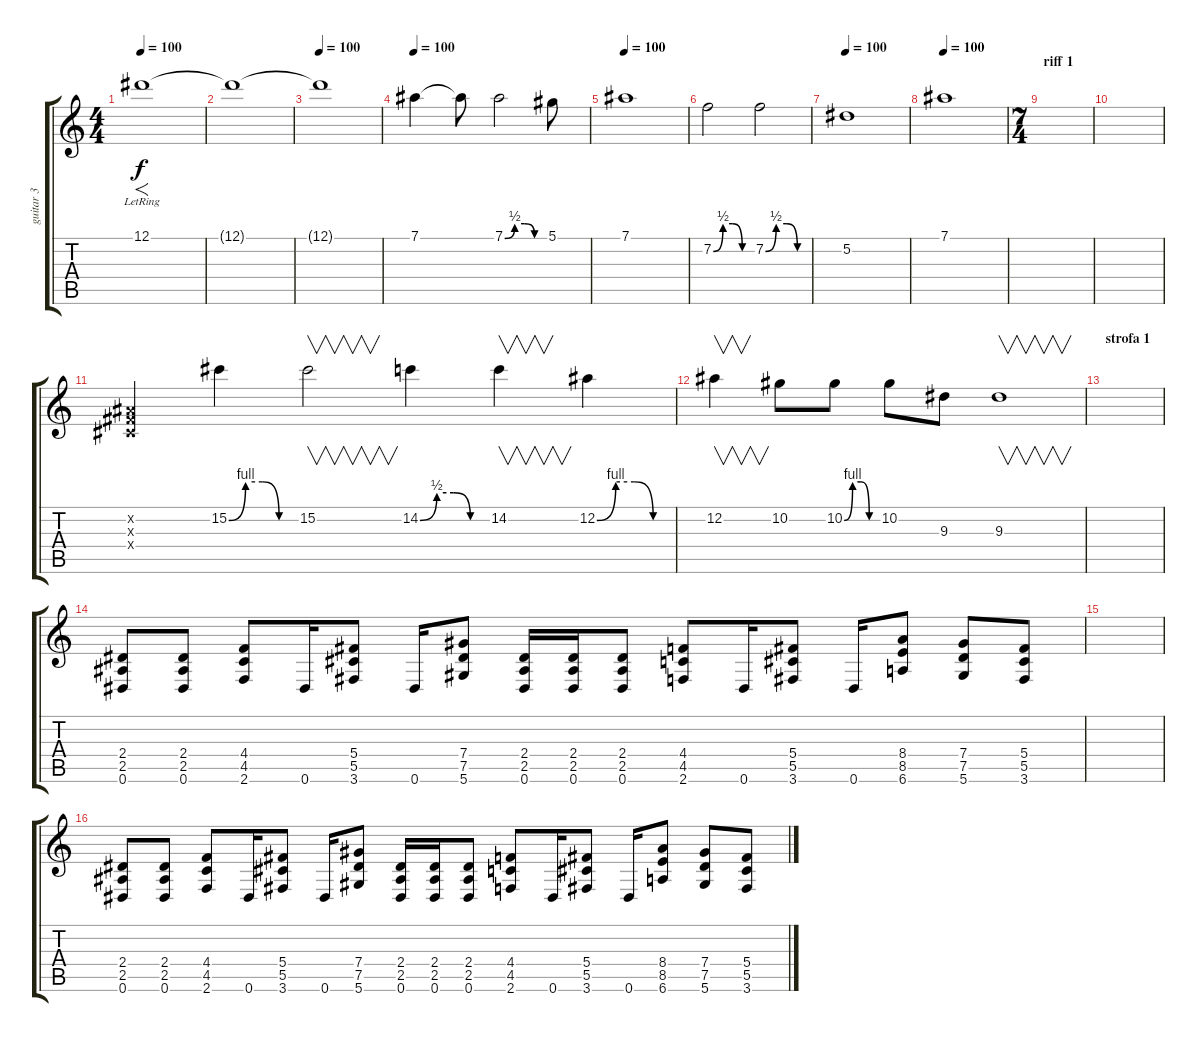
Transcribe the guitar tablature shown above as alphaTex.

\track ("guitar 3" "guitar 3") {instrument distortionguitar}
\staff {score tabs}
\tuning (Eb4 Bb3 Gb3 Db3 Ab2 Eb2) {hide}
\ts (4 4)
\tempo 100
\clef g2
\ks c
12.1{lr}.1{f dy f instrument distortionguitar} |
12.1{t}.1 |
\tempo 100
12.1{t}.1 |
\tempo 100
7.1.4 7.1{t}.8 7.1{be (custom 0 0 15 2 30 2 45 0 60 0)}.2 5.1.8 |
\tempo 100
7.1.1 |
7.2{be (custom 0 0 15 2 30 2 45 0 60 0)}.2 7.2{be (custom 0 0 15 2 30 2 45 0 60 0)}.2 |
\tempo 100
5.2.1 |
\tempo 100
7.1.1 |
\ts (7 4)
\section ("" "riff 1")
|
|
(0.2{x} 0.3{x} 0.4{x}).4 15.2{be (custom 0 0 15 4 30 4 45 0 60 0)}.4 15.2.2{v} 14.2{be (custom 0 0 15 2 30 2 45 0 60 0)}.4 14.2.4{v} 12.2{be (custom 0 0 15 4 30 4 45 0 60 0)}.4 |
12.2.4{v} 10.2.8 10.2{be (custom 0 0 15 4 30 4 45 0 60 0)}.8 10.2.8 9.3.8 9.3.1{v} |
\section ("" "strofa 1")
|
(2.4 2.5 0.6).8{instrument distortionguitar} (2.4 2.5 0.6).8 (4.4 4.5 2.6).8 0.6.16 (5.4 5.5 3.6).8 0.6.16 (7.4 7.5 5.6).8 (2.4 2.5 0.6).16 (2.4 2.5 0.6).16 (2.4 2.5 0.6).8 (4.4 4.5 2.6).8 0.6.16 (5.4 5.5 3.6).8 0.6.16 (8.4 8.5 6.6).8 (7.4 7.5 5.6).8 (5.4 5.5 3.6).8 |
|
(2.4 2.5 0.6).8{instrument distortionguitar} (2.4 2.5 0.6).8 (4.4 4.5 2.6).8 0.6.16 (5.4 5.5 3.6).8 0.6.16 (7.4 7.5 5.6).8 (2.4 2.5 0.6).16 (2.4 2.5 0.6).16 (2.4 2.5 0.6).8 (4.4 4.5 2.6).8 0.6.16 (5.4 5.5 3.6).8 0.6.16 (8.4 8.5 6.6).8 (7.4 7.5 5.6).8 (5.4 5.5 3.6).8
